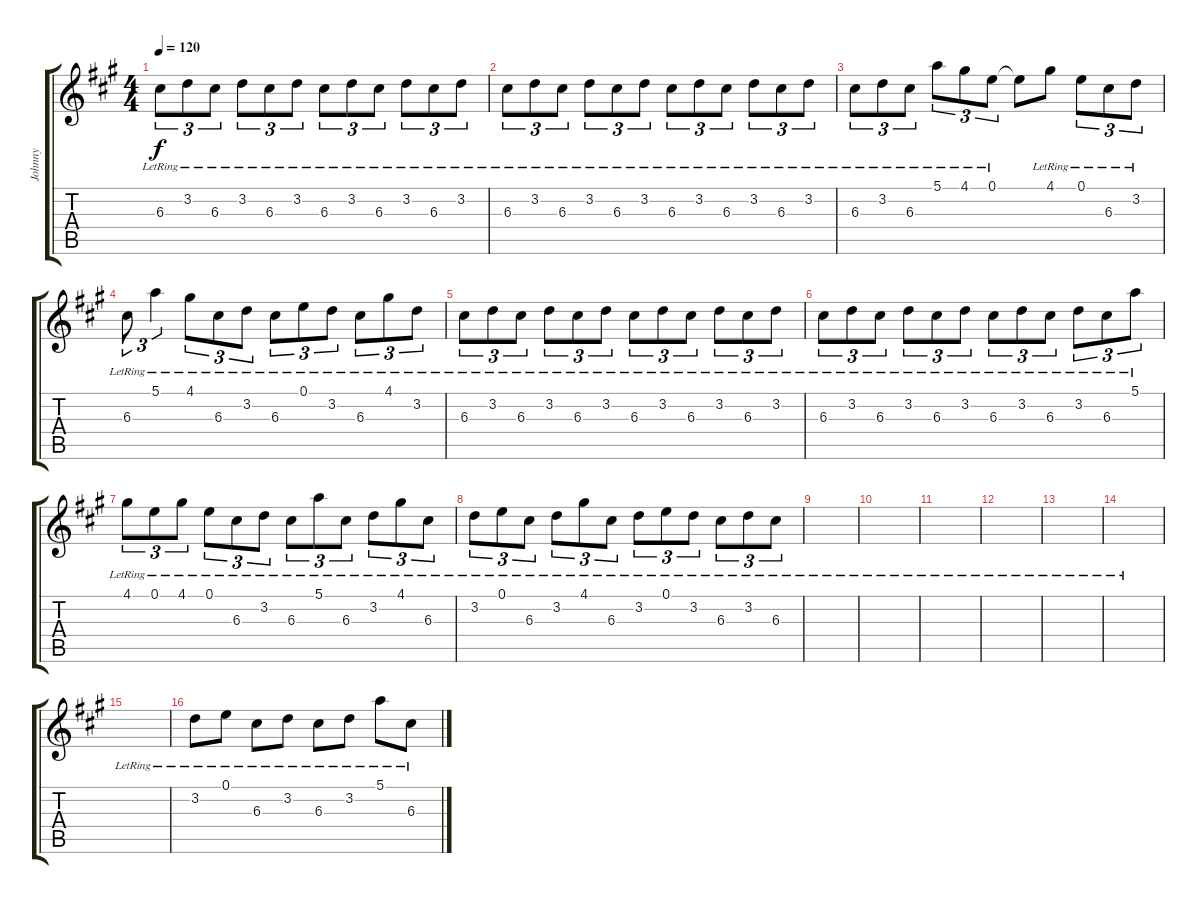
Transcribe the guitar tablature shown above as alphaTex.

\track ("Johnny" "Johnny") {instrument electricguitarjazz}
\staff {score tabs}
\tuning (E4 B3 G3 D3 A2 E2) {hide}
\ts (4 4)
\tempo 120
\clef g2
\ks a
6.3{lr}.8{tu (3 2) dy f volume 6} 3.2{lr}.8{tu (3 2)} 6.3{lr}.8{tu (3 2)} 3.2{lr}.8{tu (3 2)} 6.3{lr}.8{tu (3 2)} 3.2{lr}.8{tu (3 2)} 6.3{lr}.8{tu (3 2)} 3.2{lr}.8{tu (3 2)} 6.3{lr}.8{tu (3 2)} 3.2{lr}.8{tu (3 2)} 6.3{lr}.8{tu (3 2)} 3.2{lr}.8{tu (3 2)} |
6.3{lr}.8{tu (3 2)} 3.2{lr}.8{tu (3 2)} 6.3{lr}.8{tu (3 2)} 3.2{lr}.8{tu (3 2)} 6.3{lr}.8{tu (3 2)} 3.2{lr}.8{tu (3 2)} 6.3{lr}.8{tu (3 2)} 3.2{lr}.8{tu (3 2)} 6.3{lr}.8{tu (3 2)} 3.2{lr}.8{tu (3 2)} 6.3{lr}.8{tu (3 2)} 3.2{lr}.8{tu (3 2)} |
6.3{lr}.8{tu (3 2)} 3.2{lr}.8{tu (3 2)} 6.3{lr}.8{tu (3 2)} 5.1{lr}.8{tu (3 2)} 4.1{lr}.8{tu (3 2)} 0.1{lr}.8{tu (3 2)} 0.1{t}.8 4.1{lr}.8 0.1{lr}.8{tu (3 2)} 6.3{lr}.8{tu (3 2)} 3.2{lr}.8{tu (3 2)} |
6.3{lr}.8{tu (3 2)} 5.1{lr}.4{tu (3 2)} 4.1{lr}.8{tu (3 2)} 6.3{lr}.8{tu (3 2)} 3.2{lr}.8{tu (3 2)} 6.3{lr}.8{tu (3 2)} 0.1{lr}.8{tu (3 2)} 3.2{lr}.8{tu (3 2)} 6.3{lr}.8{tu (3 2)} 4.1{lr}.8{tu (3 2)} 3.2{lr}.8{tu (3 2)} |
6.3{lr}.8{tu (3 2)} 3.2{lr}.8{tu (3 2)} 6.3{lr}.8{tu (3 2)} 3.2{lr}.8{tu (3 2)} 6.3{lr}.8{tu (3 2)} 3.2{lr}.8{tu (3 2)} 6.3{lr}.8{tu (3 2)} 3.2{lr}.8{tu (3 2)} 6.3{lr}.8{tu (3 2)} 3.2{lr}.8{tu (3 2)} 6.3{lr}.8{tu (3 2)} 3.2{lr}.8{tu (3 2)} |
6.3{lr}.8{tu (3 2)} 3.2{lr}.8{tu (3 2)} 6.3{lr}.8{tu (3 2)} 3.2{lr}.8{tu (3 2)} 6.3{lr}.8{tu (3 2)} 3.2{lr}.8{tu (3 2)} 6.3{lr}.8{tu (3 2)} 3.2{lr}.8{tu (3 2)} 6.3{lr}.8{tu (3 2)} 3.2{lr}.8{tu (3 2)} 6.3{lr}.8{tu (3 2)} 5.1{lr}.8{tu (3 2)} |
4.1{lr}.8{tu (3 2)} 0.1{lr}.8{tu (3 2)} 4.1{lr}.8{tu (3 2)} 0.1{lr}.8{tu (3 2)} 6.3{lr}.8{tu (3 2)} 3.2{lr}.8{tu (3 2)} 6.3{lr}.8{tu (3 2)} 5.1{lr}.8{tu (3 2)} 6.3{lr}.8{tu (3 2)} 3.2{lr}.8{tu (3 2)} 4.1{lr}.8{tu (3 2)} 6.3{lr}.8{tu (3 2)} |
3.2{lr}.8{tu (3 2)} 0.1{lr}.8{tu (3 2)} 6.3{lr}.8{tu (3 2)} 3.2{lr}.8{tu (3 2)} 4.1{lr}.8{tu (3 2)} 6.3{lr}.8{tu (3 2)} 3.2{lr}.8{tu (3 2)} 0.1{lr}.8{tu (3 2)} 3.2{lr}.8{tu (3 2)} 6.3{lr}.8{tu (3 2)} 3.2{lr}.8{tu (3 2)} 6.3{lr}.8{tu (3 2)} |
|
|
|
|
|
|
|
3.2{lr}.8{volume 10} 0.1{lr}.8 6.3{lr}.8 3.2{lr}.8 6.3{lr}.8 3.2{lr}.8 5.1{lr}.8 6.3{lr}.8
